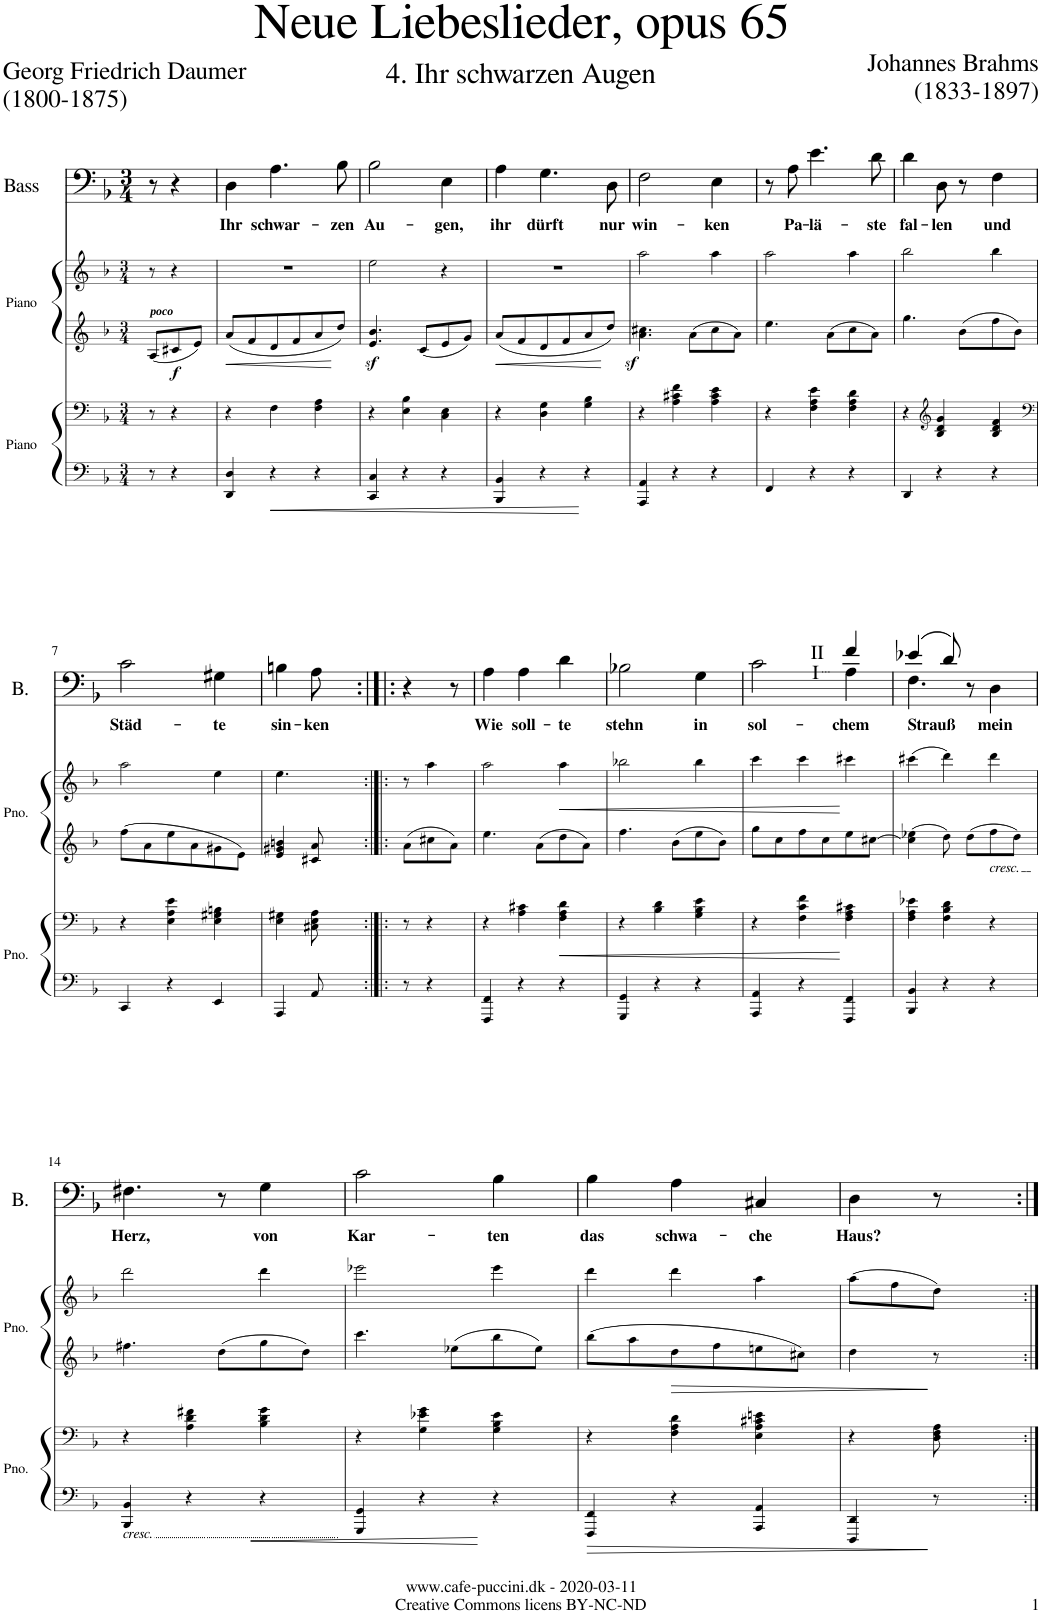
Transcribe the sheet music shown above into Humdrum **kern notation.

**kern	**kern	**dynam	**kern	**kern	**dynam	**kern	**text
*part3	*part3	*part3	*part2	*part2	*part2	*part1	*part1
*staff5	*staff4	*staff4/5	*staff3	*staff2	*staff2/3	*staff1	*staff1
*I"Piano	*	*	*I"Piano	*	*	*I"Bass	*
*I'Pno.	*	*	*I'Pno.	*	*	*I'B.	*
*stria5	*stria5	*	*stria5	*stria5	*	*	*
*clefF4	*clefF4	*	*clefG2	*clefG2	*	*clefF4	*
*k[b-]	*k[b-]	*	*k[b-]	*k[b-]	*	*k[b-]	*
*M3/4	*M3/4	*	*M3/4	*M3/4	*	*M3/4	*
=	=	=	=	=	=	=	=
!	!	!	!LO:TX:a:Bi:t=poco	!	!	!	!
8r	8r	.	8A/L	8r	.	8r	.
!	!	!	!	!	!LO:DY:b=2	!	!
4r	4r	.	8c#X/	4r	f	4r	.
.	.	.	8e/J	.	.	.	.
=1	=1	=1	=1	=1	=1	=1	=1
!	!	!	!	!	!	!	!LO:LY:b
4DD/ 4D/	4r	.	8a/L	2.r	.	4D\	Ihr
.	.	.	8f/	.	.	.	.
!	!	!	!	!	!	!	!LO:LY:b
4r	4F\	.	8d/	.	.	4.A\	schwar-
.	.	.	8f/	.	.	.	.
4r	4F\ 4A\	.	8a/	.	.	.	.
!	!	!	!	!	!	!	!LO:LY:b
.	.	.	8dd/J	.	.	8B-\	-zen
=2	=2	=2	=2	=2	=2	=2	=2
!	!	!	!	!	!	!	!LO:LY:b
4CC/ 4C/	4r	.	4.e/z< 4.b-/z<	2ee\	.	2B-\	Au-
4r	4E\ 4B-\	.	.	.	.	.	.
.	.	.	8c/L	.	.	.	.
!	!	!	!	!	!	!	!LO:LY:b
4r	4C\ 4E\	.	8e/	4r	.	4E\	-gen,
.	.	.	8g/J	.	.	.	.
=3	=3	=3	=3	=3	=3	=3	=3
!	!	!	!	!	!	!	!LO:LY:b
*	*	*	*	*^	*	*	*
4BBB-/ 4BB-/	4r	.	8a/L	2.r	2ryy	.	4A\	ihr
.	.	.	8f/	.	.	.	.	.
!	!	!	!	!	!	!	!	!LO:LY:b
4r	4D\ 4G\	.	8d/	.	.	.	4.G\	dürft
.	.	.	8f/	.	.	.	.	.
4r	4G\ 4B-\	.	8a/	.	8ryy	.	.	.
!	!	!	!	!	!	!LO:DY:b	!	!LO:LY:b
.	.	.	8dd/J	.	8ryy	sf	8D\	nur
=4	=4	=4	=4	=4	=4	=4	=4	=4
!	!	!	!	!	!	!	!	!LO:LY:b
*	*	*	*	*v	*v	*	*	*
4AAA/ 4AA/	4r	.	4.a\ 4.cc#X\	2aa\	.	2F\	win-
4r	4A\ 4c#X\ 4f\	.	.	.	.	.	.
.	.	.	8a\L	.	.	.	.
!	!	!	!	!	!	!	!LO:LY:b
4r	4A\ 4c#\ 4e\	.	8cc#\	4aa\	.	4E\	-ken
.	.	.	8a\J	.	.	.	.
=5	=5	=5	=5	=5	=5	=5	=5
4FF/	4r	.	4.ee\	2aa\	.	8r	.
!	!	!	!	!	!	!	!LO:LY:b
.	.	.	.	.	.	8A\	Pa-
!	!	!	!	!	!	!	!LO:LY:b
4r	4F\ 4A\ 4e\	.	.	.	.	4.e\	-lä-
.	.	.	8a\L	.	.	.	.
4r	4F\ 4A\ 4d\	.	8cc\	4aa\	.	.	.
!	!	!	!	!	!	!	!LO:LY:b
.	.	.	8a\J	.	.	8d\	-ste
=6	=6	=6	=6	=6	=6	=6	=6
!	!	!	!	!	!	!	!LO:LY:b
4DD/	4r	.	4.gg\	2bb-\	.	4d\	fal-
*	*clefG2	*	*	*	*	*	*
!	!	!	!	!	!	!	!LO:LY:b
4r	4B-/ 4d/ 4g/	.	.	.	.	8D\	-len
.	.	.	8b-\L	.	.	8r	.
!	!	!	!	!	!	!	!LO:LY:b
4r	4B-/ 4d/ 4f/	.	8ff\	4bb-\	.	4F\	und
.	.	.	8b-\J	.	.	.	.
!!LO:LB:g=z
=7	=7	=7	=7	=7	=7	=7	=7
*	*clefF4	*	*	*	*	*	*
!	!	!	!	!	!	!	!LO:LY:b
4CC/	4r	.	8ff\L	2aa\	.	2c\	Städ-
.	.	.	8a\	.	.	.	.
4r	4E\ 4A\ 4e\	.	8ee\	.	.	.	.
.	.	.	8a\	.	.	.	.
!	!	!	!	!	!	!	!LO:LY:b
4EE/	4E\ 4G#X\ 4Bn\	.	8g#X\	4ee\	.	4G#X\	-te
.	.	.	8e\J	.	.	.	.
=8	=8	=8	=8	=8	=8	=8	=8
!	!	!	!	!	!	!	!LO:LY:b
4AAA/	4E\ 4G#X\	.	4e/ 4g#X/ 4bn/	4.ee\	.	4Bn\	sin-
!	!	!	!	!	!	!	!LO:LY:b
8AA/	8C#X\ 8E\ 8A\	.	8c#X/ 8a/	.	.	8A\	-ken
8ryy	8ryy	.	8ryy	8ryy	.	8ryy	.
=9:|!|:	=9:|!|:	=9:|!|:	=9:|!|:	=9:|!|:	=9:|!|:	=9:|!|:	=9:|!|:
8r	8r	.	8a\L	8r	.	4r	.
4r	4r	.	8cc#X\	4aa\	.	.	.
.	.	.	8a\J	.	.	8r	.
=10	=10	=10	=10	=10	=10	=10	=10
!	!	!	!	!	!	!	!LO:LY:b
4FFF/ 4FF/	4r	.	4.ee\	2aa\	.	4A\	Wie
!	!	!	!	!	!	!	!LO:LY:b
4r	4A\ 4c#X\	.	.	.	.	4A\	soll-
.	.	.	8a\L	.	.	.	.
!	!	!LO:HP:b	!	!	!LO:HP:b	!	!LO:LY:b
4r	4F\ 4A\ 4d\	<	8dd\	4aa\	<	4d\	-te
.	.	.	8a\J	.	.	.	.
=11	=11	=11	=11	=11	=11	=11	=11
!	!	!	!	!	!	!	!LO:LY:b
4GGG/ 4GG/	4r	.	4.ff\	2bb-X\	.	2B-X\	stehn
4r	4B-\ 4d\	.	.	.	.	.	.
.	.	.	8b-\L	.	.	.	.
!	!	!	!	!	!	!	!LO:LY:b
4r	4G\ 4B-\ 4e\	.	8ee\	4bb-\	.	4G\	in
.	.	.	8b-\J	.	.	.	.
=12	=12	=12	=12	=12	=12	=12	=12
!	!	!	!	!	!	!	!LO:LY:b
*	*	*	*	*	*	*^	*
4AAA/ 4AA/	4r	.	8gg\L	4ccc\	.	2c\	2ryy	sol-
.	.	.	8cc\	.	.	.	.	.
4r	4F\ 4c\ 4f\	.	8ff\	4ccc\	.	.	.	.
.	.	.	8cc\	.	.	.	.	.
!	!	!	!	!	!	!LO:TX:a:t=I	!	!
!	!	!	!	!	!	!LO:TX:a:t=II	!	!
!	!	!	!	!	!	!	!	!LO:LY:b
4FFF/ 4FF/	4F\ 4A\ 4c#X\	[	8ee\	4ccc#X\	[	4f/	4A\	-chem
.	.	.	[8cc#X\J	.	.	.	.	.
=13	=13	=13	=13	=13	=13	=13	=13	=13
!	!	!	!	!	!	!	!	!LO:LY:b
4BBB-/ 4BB-/	4F\ 4A\ 4e-X\	.	4cc#\] 4ee-X\	(4ccc#X\	.	(4e-X/	4.F\	Strauß
4r	4F\ 4B-\ 4d\	.	8dd\	4ddd\)	.	8d/)	.	.
.	.	.	8dd\L	.	.	8r	8ryy	.
!	!	!	!LO:TX:b:i:t=cresc.	!	!	!	!	!
!	!	!	!	!	!	!	!	!LO:LY:b
4r	4r	.	8ff\	4ddd\	.	4ryy	4D\	mein
.	.	.	8dd\J	.	.	.	.	.
*	*	*	*	*	*	*v	*v	*
!!LO:LB:g=z
=14	=14	=14	=14	=14	=14	=14	=14
!LO:TX:b:i:t=cresc.	!	!	!	!	!	!	!
!	!	!	!	!	!	!	!LO:LY:b
4BBB-/ 4BB-/	4r	.	4.ff#X\	2ddd\	.	4.F#X\	Herz,
4r	4A\ 4d\ 4f#X\	.	.	.	.	.	.
.	.	.	8dd\L	.	.	8r	.
!	!	!	!	!	!	!	!LO:LY:b
4r	4B-\ 4d\ 4g\	.	8gg\	4ddd\	.	4G\	von
.	.	.	8dd\J	.	.	.	.
=15	=15	=15	=15	=15	=15	=15	=15
!	!	!	!	!	!	!	!LO:LY:b
4GGG/ 4GG/	4r	.	4.ccc\	2eee-X\	.	2c\	Kar-
4r	4G\ 4e-X\ 4g\	.	.	.	.	.	.
.	.	.	8ee-X\L	.	.	.	.
!	!	!	!	!	!	!	!LO:LY:b
4r	4G\ 4B-\ 4e-\	.	8bb-\	4eee-\	.	4B-\	-ten
.	.	.	8ee-\J	.	.	.	.
=16	=16	=16	=16	=16	=16	=16	=16
!	!	!	!	!	!	!	!LO:LY:b
4FFF/ 4FF/	4r	.	8bb-\L	4ddd\	.	4B-\	das
.	.	.	8aa\	.	.	.	.
!	!	!	!	!	!	!	!LO:LY:b
4r	4F\ 4A\ 4d\	.	8dd\	4ddd\	.	4A\	schwa-
.	.	.	8ff\	.	.	.	.
!	!	!	!	!	!	!	!LO:LY:b
4AAA/ 4AA/	4E\ 4A\ 4c#X\ 4en\	.	8een\	4aa\	.	4C#X/	-che
.	.	.	8cc#X\J	.	.	.	.
=17	=17	=17	=17	=17	=17	=17	=17
!	!	!	!	!	!	!	!LO:LY:b
4DDD/ 4DD/	4r	.	4dd\	(8aa\L	.	4D\	Haus?
.	.	.	.	8ff\	.	.	.
8r	8D\ 8F\ 8A\	.	8r	8dd\J)	.	8r	.
8ryy	8ryy	.	8ryy	8ryy	.	8ryy	.
=:|!	=:|!	=:|!	=:|!	=:|!	=:|!	=:|!	=:|!
*-	*-	*-	*-	*-	*-	*-	*-
